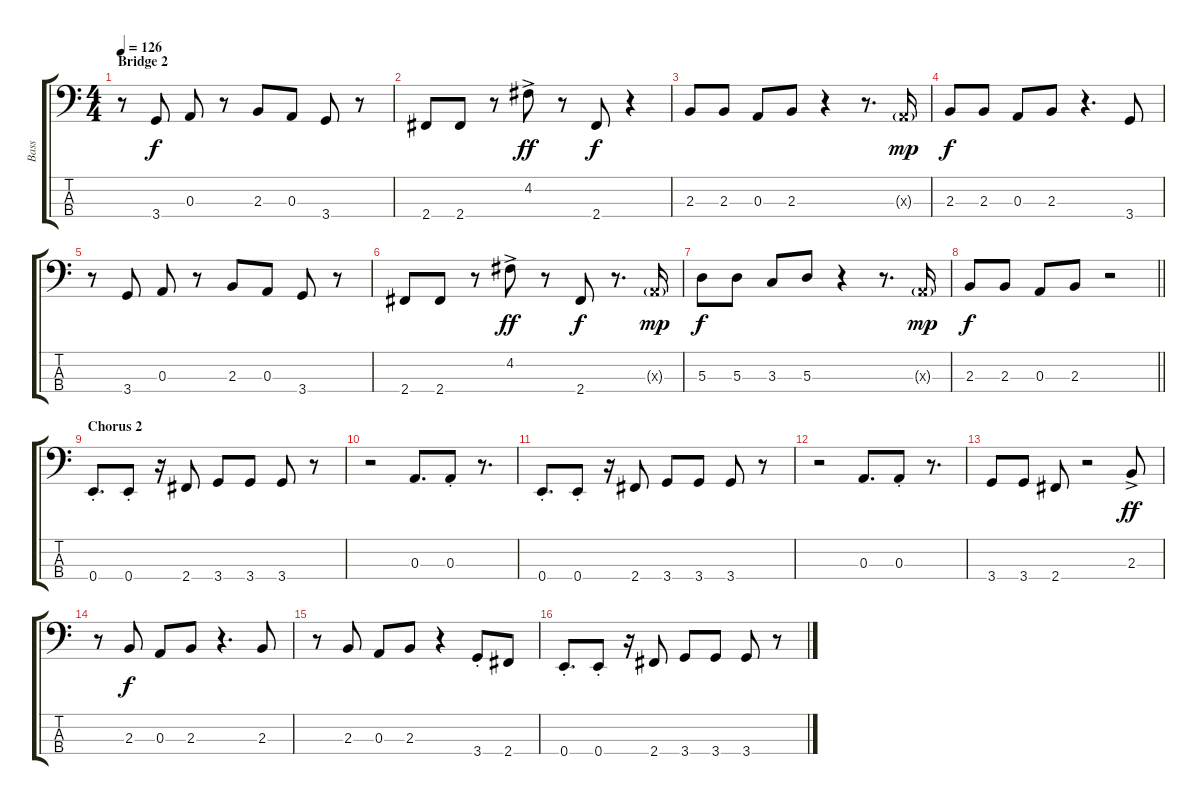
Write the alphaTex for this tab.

\track ("Bass" "Bass") {instrument slapbass1}
\staff {score tabs}
\tuning (G2 D2 A1 E1) {hide}
\ts (4 4)
\section ("" "Bridge 2")
\tempo 126
\clef f4
\ks c
r.8{dy f} 3.4.8 0.3.8 r.8 2.3.8 0.3.8 3.4.8 r.8 |
2.4.8 2.4.8 r.8 4.2{ac}.8{dy ff} r.8 2.4.8{dy f} r.4 |
2.3.8 2.3.8 0.3.8 2.3.8 r.4 r.8{d} 0.3{g x}.16{dy mp} |
2.3.8{dy f} 2.3.8 0.3.8 2.3.8 r.4{d} 3.4.8 |
r.8 3.4.8 0.3.8 r.8 2.3.8 0.3.8 3.4.8 r.8 |
2.4.8 2.4.8 r.8 4.2{ac}.8{dy ff} r.8 2.4.8{dy f} r.8{d} 0.3{g x}.16{dy mp} |
5.3.8{dy f} 5.3.8 3.3.8 5.3.8 r.4 r.8{d} 0.3{g x}.16{dy mp} |
\barLineRight lightlight
2.3.8{dy f} 2.3.8 0.3.8 2.3.8 r.2 |
\section ("" "Chorus 2")
0.4{st}.8{d} 0.4{st}.8 r.16 2.4.8 3.4.8 3.4.8 3.4.8 r.8 |
r.2 0.3.8{d} 0.3{st}.8 r.8{d} |
0.4{st}.8{d} 0.4{st}.8 r.16 2.4.8 3.4.8 3.4.8 3.4.8 r.8 |
r.2 0.3.8{d} 0.3{st}.8 r.8{d} |
3.4.8 3.4.8 2.4.8 r.2 2.3{ac}.8{dy ff} |
r.8 2.3.8{dy f} 0.3.8 2.3.8 r.4{d} 2.3.8 |
r.8 2.3.8 0.3.8 2.3.8 r.4 3.4{st}.8 2.4.8 |
0.4{st}.8{d} 0.4{st}.8 r.16 2.4.8 3.4.8 3.4.8 3.4.8 r.8
